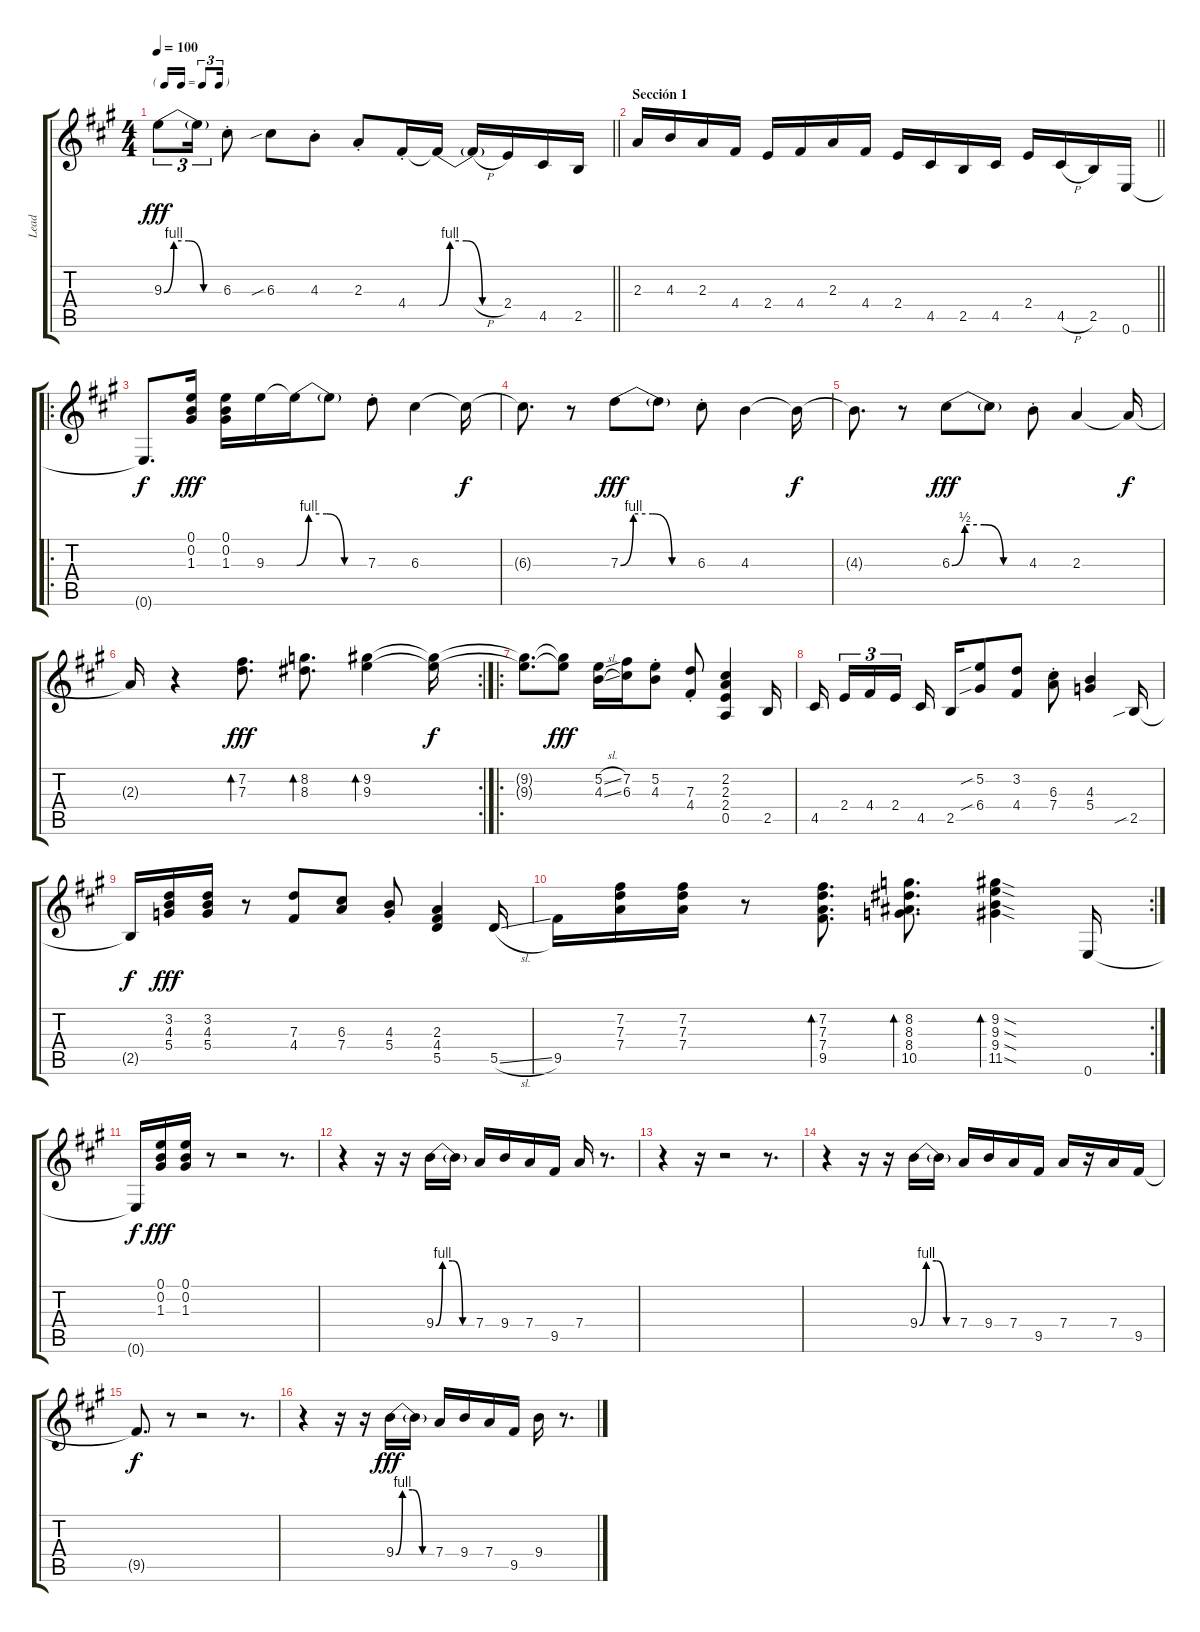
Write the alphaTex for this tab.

\track ("Lead" "Lead") {instrument acousticguitarnylon}
\staff {score tabs}
\tuning (E4 B3 G3 D3 A2 E2) {hide}
\ts (4 4)
\tf triplet16th
\tempo 100
\clef g2
\barLineRight lightlight
\ks a
9.3{be (custom 0 0 10 4 25 4 40 0 60 0)}.8{tu (3 2) dy fff instrument acousticguitarnylon} 9.3{t}.16{tu (3 2)} 6.3{st}.8 6.3{sib}.8 4.3{st}.8 2.3{st}.8 4.4{st}.16 4.4{be (custom 0 0 10 4 25 4 40 0 60 0) t}.16 4.4{h t}.16 2.4.16 4.5.16 2.5.16 |
\section ("" "Sección 1")
\barLineRight lightlight
2.3.16 4.3.16 2.3.16 4.4.16 2.4.16 4.4.16 2.3.16 4.4.16 2.4.16 4.5.16 2.5.16 4.5.16 2.4.16 4.5{h}.16 2.5.16 0.6.16 |
\ro
0.6{t}.8{d dy f} (0.1 0.2 1.3).16{dy fff} (0.1 0.2 1.3).16 9.3.16 9.3{be (custom 0 0 10 4 25 4 40 0 60 0) t}.16 9.3{t}.8 7.3{st}.8 6.3.4 6.3{t}.16{dy f} |
6.3{t}.8{d} r.8 7.3{be (custom 0 0 10 4 25 4 40 0 60 0)}.8{dy fff} 7.3{t}.8 6.3{st}.8 4.3.4 4.3{t}.16{dy f} |
4.3{t}.8{d} r.8 6.3{be (custom 0 0 10 2 25 2 40 0 60 0)}.8{dy fff} 6.3{t}.8 4.3{st}.8 2.3.4 2.3{t}.16{dy f} |
\rc 2
2.3{t}.16 r.4 (7.2 7.3).8{d bd 30 dy fff} (8.2 8.3).8{d bd 30} (9.2 9.3).4{bd 30} (9.2{t} 9.3{t}).16{dy f} |
\ro
(9.2{t} 9.3{t}).8{d} (9.2{t} 9.3{t}).8{dy fff} (5.2{sl} 4.3{sl}).16 (7.2 6.3).16 (5.2{st} 4.3{st}).8 (7.3{st} 4.4{st}).8 (2.2 2.3 2.4 0.5).4 2.5.16 |
4.5.16{beam splitsecondary} 2.4.16{tu (3 2)} 4.4.16{tu (3 2)} 2.4.16{tu (3 2) beam splitsecondary} 4.5.16 2.5.16 (5.2{sib} 6.4{sib}).8 (3.2 4.4).8 (6.3{st} 7.4{st}).8 (4.3 5.4).4 2.5{sib}.16 |
2.5{t}.16{dy f} (3.2 4.3 5.4).16{dy fff} (3.2 4.3 5.4).16 r.8 (7.3 4.4).8 (6.3 7.4).8 (4.3{st} 5.4{st}).8 (2.3 4.4 5.5).4 5.5{sl}.16 |
\rc 2
9.5.16 (7.2 7.3 7.4).16 (7.2 7.3 7.4).16 r.8 (7.2 7.3 7.4 9.5).8{d bd 30} (8.2 8.3 8.4 10.5).8{d bd 30} (9.2{sod} 9.3{sod} 9.4{sod} 11.5{sod}).4{bd 30} 0.6.16 |
0.6{t}.16{dy f} (0.1 0.2 1.3).16{dy fff} (0.1 0.2 1.3).16 r.8 r.2 r.8{d} |
r.4 r.16 r.16 9.4{be (custom 0 0 10 4 25 4 40 0 60 0)}.16 9.4{t}.16 7.4.16 9.4.16 7.4.16 9.5.16 7.4.16 r.8{d} |
r.4 r.16 r.2 r.8{d} |
r.4 r.16 r.16 9.4{be (custom 0 0 10 4 25 4 40 0 60 0)}.16 9.4{t}.16 7.4.16 9.4.16 7.4.16 9.5.16 7.4.16 r.16 7.4.16 9.5.16 |
9.5{t}.8{d dy f} r.8 r.2 r.8{d} |
r.4 r.16 r.16 9.4{be (custom 0 0 10 4 25 4 40 0 60 0)}.16{dy fff} 9.4{t}.16 7.4.16 9.4.16 7.4.16 9.5.16 9.4.16 r.8{d}
